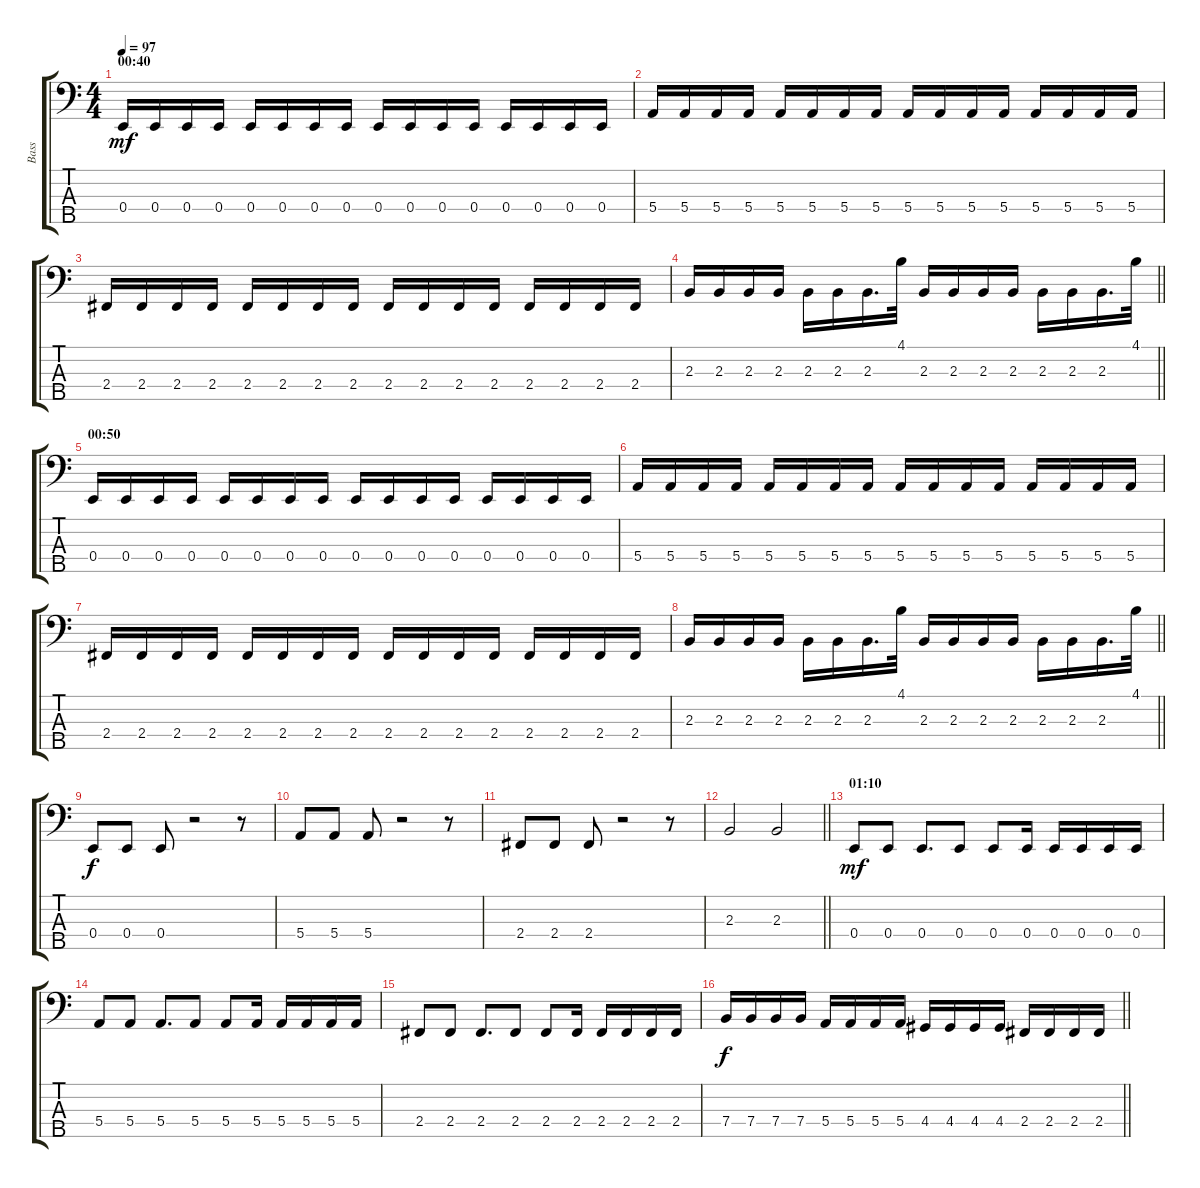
\track ("Bass" "Bass") {instrument electricbassfinger}
\staff {score tabs}
\tuning (G2 D2 A1 E1 B0) {hide}
\ts (4 4)
\section ("" "00:40")
\tempo 97
\clef f4
\ks c
0.4.16{dy mf} 0.4.16 0.4.16 0.4.16 0.4.16 0.4.16 0.4.16 0.4.16 0.4.16 0.4.16 0.4.16 0.4.16 0.4.16 0.4.16 0.4.16 0.4.16 |
5.4.16 5.4.16 5.4.16 5.4.16 5.4.16 5.4.16 5.4.16 5.4.16 5.4.16 5.4.16 5.4.16 5.4.16 5.4.16 5.4.16 5.4.16 5.4.16 |
2.4.16 2.4.16 2.4.16 2.4.16 2.4.16 2.4.16 2.4.16 2.4.16 2.4.16 2.4.16 2.4.16 2.4.16 2.4.16 2.4.16 2.4.16 2.4.16 |
\barLineRight lightlight
2.3.16 2.3.16 2.3.16 2.3.16 2.3.16 2.3.16 2.3.16{d} 4.1.32 2.3.16 2.3.16 2.3.16 2.3.16 2.3.16 2.3.16 2.3.16{d} 4.1.32 |
\section ("" "00:50")
0.4.16 0.4.16 0.4.16 0.4.16 0.4.16 0.4.16 0.4.16 0.4.16 0.4.16 0.4.16 0.4.16 0.4.16 0.4.16 0.4.16 0.4.16 0.4.16 |
5.4.16 5.4.16 5.4.16 5.4.16 5.4.16 5.4.16 5.4.16 5.4.16 5.4.16 5.4.16 5.4.16 5.4.16 5.4.16 5.4.16 5.4.16 5.4.16 |
2.4.16 2.4.16 2.4.16 2.4.16 2.4.16 2.4.16 2.4.16 2.4.16 2.4.16 2.4.16 2.4.16 2.4.16 2.4.16 2.4.16 2.4.16 2.4.16 |
\barLineRight lightlight
2.3.16 2.3.16 2.3.16 2.3.16 2.3.16 2.3.16 2.3.16{d} 4.1.32 2.3.16 2.3.16 2.3.16 2.3.16 2.3.16 2.3.16 2.3.16{d} 4.1.32 |
0.4.8{dy f} 0.4.8 0.4.8 r.2 r.8 |
5.4.8 5.4.8 5.4.8 r.2 r.8 |
2.4.8 2.4.8 2.4.8 r.2 r.8 |
\barLineRight lightlight
2.3.2 2.3.2 |
\section ("" "01:10")
0.4.8{dy mf} 0.4.8 0.4.8{d} 0.4.8 0.4.8 0.4.16 0.4.16 0.4.16 0.4.16 0.4.16 |
5.4.8 5.4.8 5.4.8{d} 5.4.8 5.4.8 5.4.16 5.4.16 5.4.16 5.4.16 5.4.16 |
2.4.8 2.4.8 2.4.8{d} 2.4.8 2.4.8 2.4.16 2.4.16 2.4.16 2.4.16 2.4.16 |
\barLineRight lightlight
7.4.16{dy f} 7.4.16 7.4.16 7.4.16 5.4.16 5.4.16 5.4.16 5.4.16 4.4.16 4.4.16 4.4.16 4.4.16 2.4.16 2.4.16 2.4.16 2.4.16
